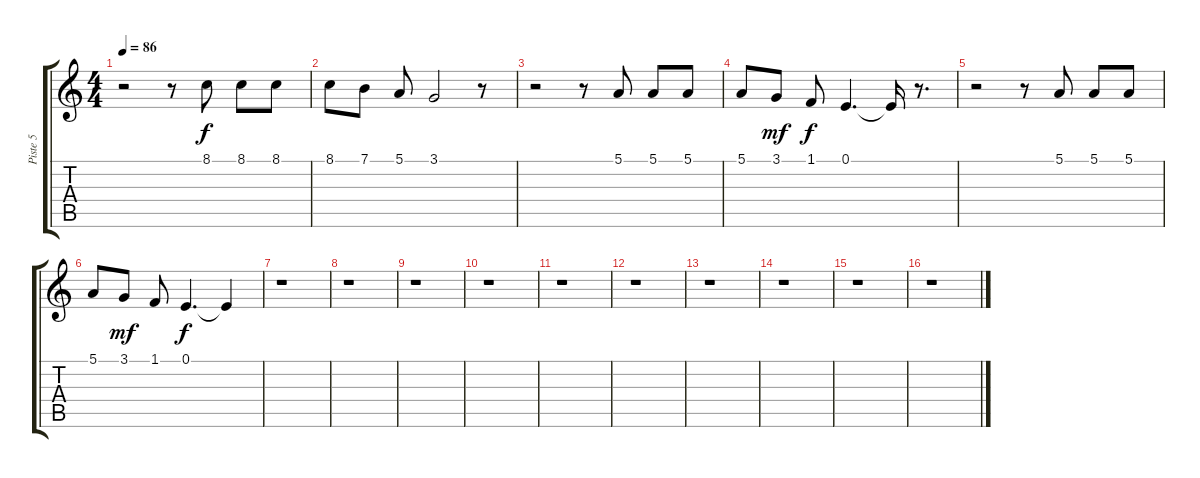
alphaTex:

\track ("Piste 5" "Piste 5") {instrument lead8bassandlead}
\staff {score tabs}
\tuning (E4 B3 G3 D3 A2 E2) {hide}
\ts (4 4)
\tempo 86
\clef g2
\ks c
r.2{dy f} r.8 8.1.8 8.1.8 8.1.8 |
8.1.8 7.1.8 5.1.8 3.1.2 r.8 |
r.2 r.8 5.1.8 5.1.8 5.1.8 |
5.1.8 3.1.8{dy mf} 1.1.8{dy f} 0.1.4{d} 0.1{t}.16 r.8{d} |
r.2 r.8 5.1.8 5.1.8 5.1.8 |
5.1.8 3.1.8{dy mf} 1.1.8 0.1.4{d dy f} 0.1{t}.4 |
r.1 |
r.1 |
r.1 |
r.1 |
r.1 |
r.1 |
r.1 |
r.1 |
r.1 |
r.1
